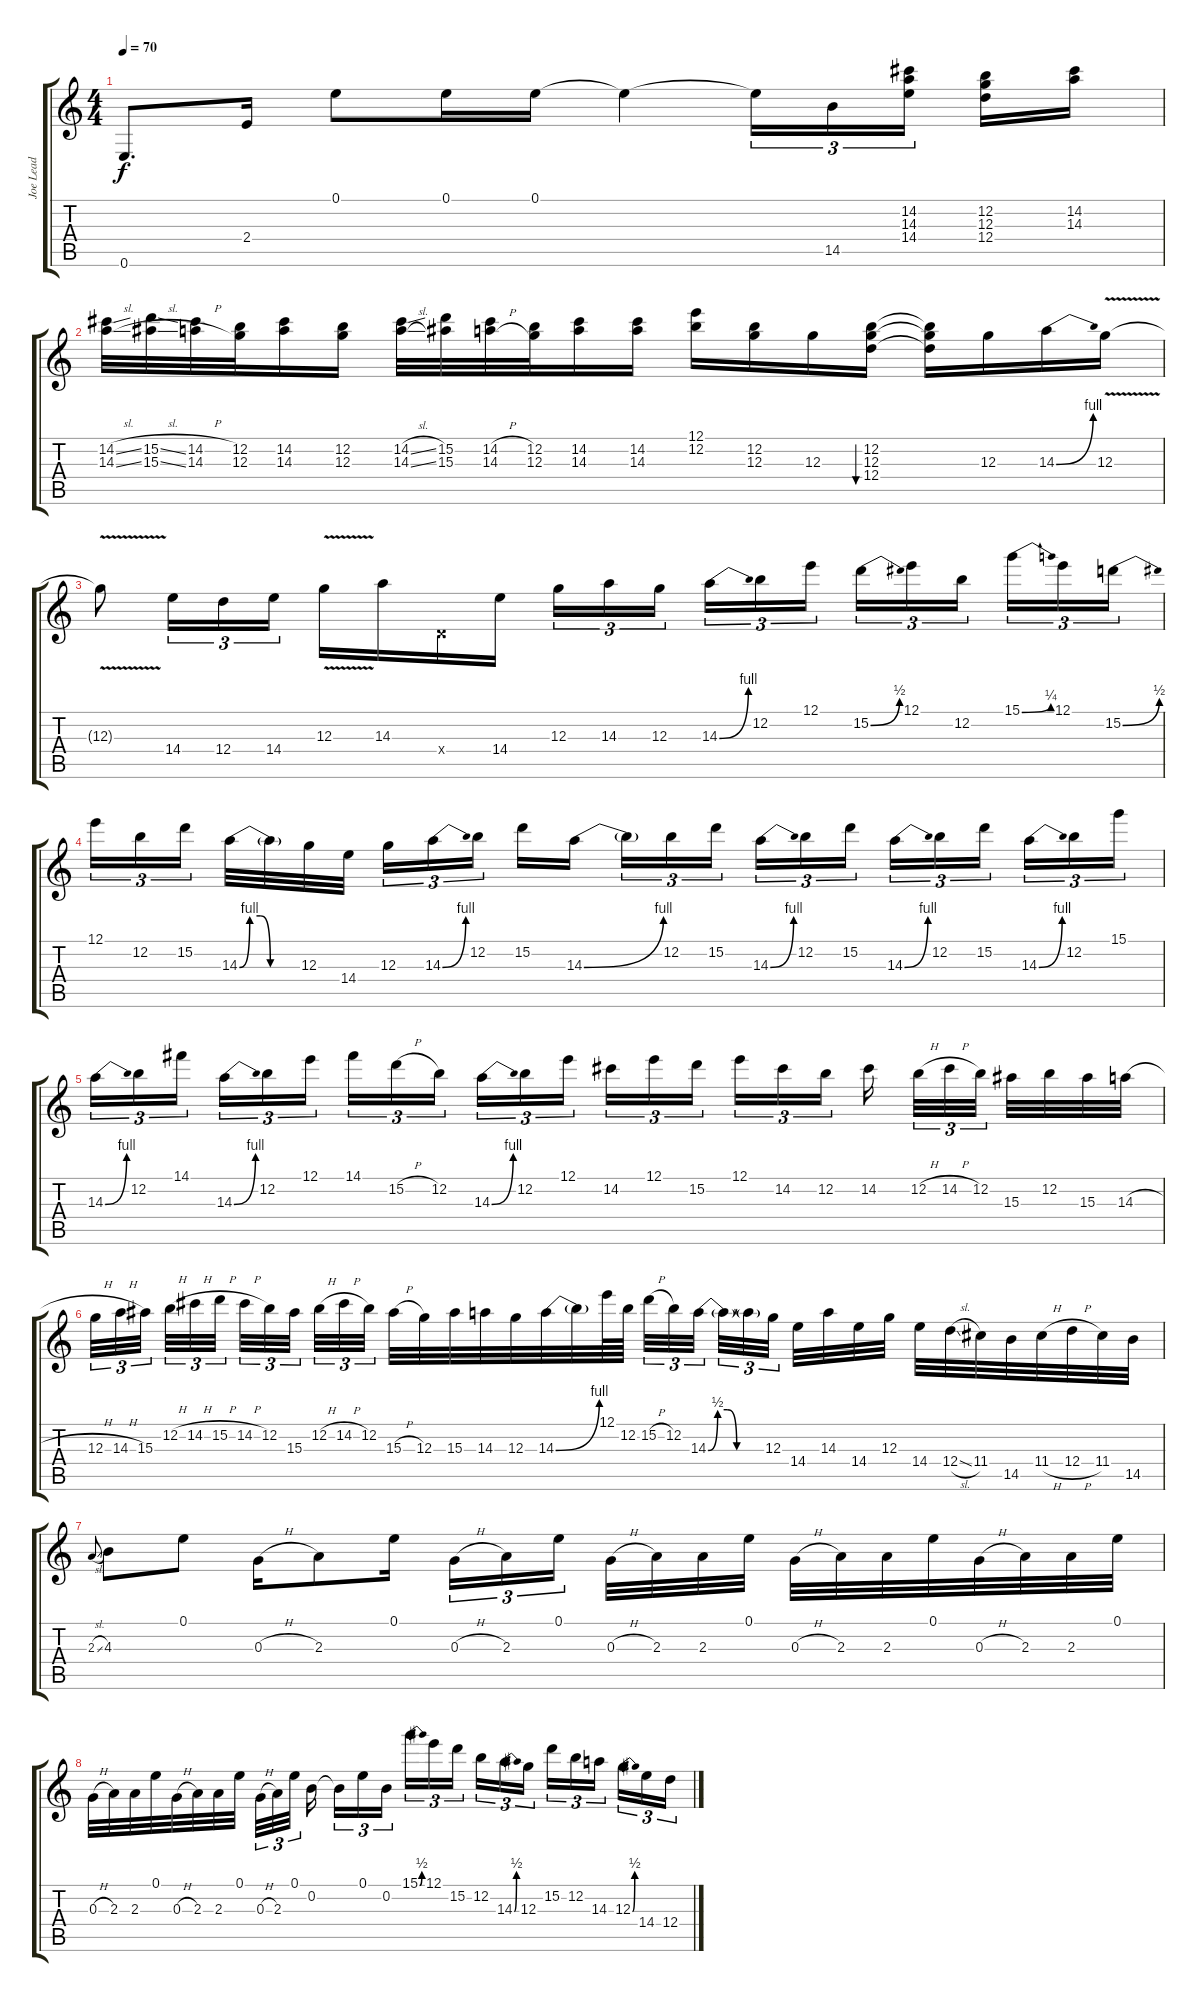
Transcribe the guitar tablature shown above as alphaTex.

\track ("Joe Lead" "Joe Lead") {instrument distortionguitar}
\staff {score tabs}
\tuning (E4 B3 G3 D3 A2 E2) {hide}
\ts (4 4)
\tempo 70
\clef g2
\ks c
0.6.8{d dy f} 2.4.16 0.1.8 0.1.16 0.1.16 0.1{t}.4 0.1{t}.16{tu (3 2)} 14.5.16{tu (3 2)} (14.2 14.3 14.4).16{tu (3 2) beam splitsecondary} (12.2 12.3 12.4).16 (14.2 14.3).16 |
(14.2{sl} 14.3{sl}).32 (15.2{sl} 15.3{sl}).32 (14.2{h} 14.3{h}).32 (12.2 12.3).32 (14.2 14.3).16 (12.2 12.3).16 (14.2{sl} 14.3{sl}).32 (15.2 15.3).32 (14.2{h} 14.3{h}).32 (12.2 12.3).32 (14.2 14.3).16 (14.2 14.3).16 (12.1 12.2).16 (12.2 12.3).16 12.3.16 (12.2 12.3 12.4).16{bu 120} (12.2{t} 12.3{t} 12.4{t}).16 12.3.16 14.3{be (bend 0 0 60 4)}.16 12.3{v}.16 |
12.3{t}.8 14.4.16{tu (3 2)} 12.4.16{tu (3 2)} 14.4.16{tu (3 2)} 12.3{v}.16 14.3.16 0.4{x}.16 14.4.16 12.3.16{tu (3 2)} 14.3.16{tu (3 2)} 12.3.16{tu (3 2) beam splitsecondary} 14.3{be (bend 0 0 60 4)}.16{tu (3 2)} 12.2.16{tu (3 2)} 12.1.16{tu (3 2)} 15.2{be (bend 0 0 60 2)}.16{tu (3 2)} 12.1.16{tu (3 2)} 12.2.16{tu (3 2) beam splitsecondary} 15.1{be (bend 0 0 60 1)}.16{tu (3 2)} 12.1.16{tu (3 2)} 15.2{be (bend 0 0 60 2)}.16{tu (3 2)} |
12.1.16{tu (3 2)} 12.2.16{tu (3 2)} 15.2.16{tu (3 2) beam splitsecondary} 14.3{be (custom 0 0 10 4 20 4 30 0 60 0)}.32 14.3{t}.32 12.3.32 14.4.32 12.3.16{tu (3 2)} 14.3{be (bend 0 0 60 4)}.16{tu (3 2)} 12.2.16{tu (3 2) beam splitsecondary} 15.2.16 14.3{be (bend 0 0 60 4)}.16 14.3{t}.16{tu (3 2)} 12.2.16{tu (3 2)} 15.2.16{tu (3 2) beam splitsecondary} 14.3{be (bend 0 0 60 4)}.16{tu (3 2)} 12.2.16{tu (3 2)} 15.2.16{tu (3 2)} 14.3{be (bend 0 0 60 4)}.16{tu (3 2)} 12.2.16{tu (3 2)} 15.2.16{tu (3 2) beam splitsecondary} 14.3{be (bend 0 0 60 4)}.16{tu (3 2)} 12.2.16{tu (3 2)} 15.1.16{tu (3 2)} |
14.3{be (bend 0 0 60 4)}.16{tu (3 2)} 12.2.16{tu (3 2)} 14.1.16{tu (3 2) beam splitsecondary} 14.3{be (bend 0 0 60 4)}.16{tu (3 2)} 12.2.16{tu (3 2)} 12.1.16{tu (3 2)} 14.1.16{tu (3 2)} 15.2{h}.16{tu (3 2)} 12.2.16{tu (3 2) beam splitsecondary} 14.3{be (bend 0 0 60 4)}.16{tu (3 2)} 12.2.16{tu (3 2)} 12.1.16{tu (3 2)} 14.2.16{tu (3 2)} 12.1.16{tu (3 2)} 15.2.16{tu (3 2) beam splitsecondary} 12.1.16{tu (3 2)} 14.2.16{tu (3 2)} 12.2.16{tu (3 2)} 14.2.16{beam splitsecondary} 12.2{h}.32{tu (3 2)} 14.2{h}.32{tu (3 2)} 12.2.32{tu (3 2) beam splitsecondary} 15.3.32 12.2.32 15.3.32 14.3{h}.32 |
12.3{h}.32{tu (3 2)} 14.3{h}.32{tu (3 2)} 15.3.32{tu (3 2) beam splitsecondary} 12.2{h}.32{tu (3 2)} 14.2{h}.32{tu (3 2)} 15.2{h}.32{tu (3 2) beam splitsecondary} 14.2{h}.32{tu (3 2)} 12.2.32{tu (3 2)} 15.3.32{tu (3 2) beam splitsecondary} 12.2{h}.32{tu (3 2)} 14.2{h}.32{tu (3 2)} 12.2.32{tu (3 2)} 15.3{h}.32 12.3.32 15.3.32 14.3.32 12.3.32 14.3{be (bend 0 0 60 4)}.32 14.3{t}.32 12.1.64 12.2.64 15.2{h}.32{tu (3 2)} 12.2.32{tu (3 2)} 14.3{be (custom 0 0 10 2 20 2 30 0 60 0)}.32{tu (3 2) beam splitsecondary} 14.3{t}.32{tu (3 2)} 14.3{t}.32{tu (3 2)} 12.3.32{tu (3 2) beam splitsecondary} 14.4.32 14.3.32 14.4.32 12.3.32 14.4.32 12.4{sl}.32 11.4.32 14.5.32 11.4{h}.32 12.4{h}.32 11.4.32 14.5.32 |
2.3{sl}.8{gr onbeat} 4.3.8 0.1.8 0.3{h}.16 2.3.8 0.1.16 0.3{h}.16{tu (3 2)} 2.3.16{tu (3 2)} 0.1.16{tu (3 2) beam splitsecondary} 0.3{h}.32 2.3.32 2.3.32 0.1.32 0.3{h}.32 2.3.32 2.3.32 0.1.32 0.3{h}.32 2.3.32 2.3.32 0.1.32 |
0.3{h}.32 2.3.32 2.3.32 0.1.32 0.3{h}.32 2.3.32 2.3.32 0.1.32 0.3{h}.32{tu (3 2)} 2.3.32{tu (3 2)} 0.1.32{tu (3 2) beam splitsecondary} 0.2.16{beam splitsecondary} 0.2{t}.16{tu (3 2)} 0.1.16{tu (3 2)} 0.2.16{tu (3 2)} 15.1{be (bend 0 0 60 2)}.16{tu (3 2)} 12.1.16{tu (3 2)} 15.2.16{tu (3 2) beam splitsecondary} 12.2.16{tu (3 2)} 14.3{be (bend 0 0 60 2)}.16{tu (3 2)} 12.3.16{tu (3 2)} 15.2.16{tu (3 2)} 12.2.16{tu (3 2)} 14.3.16{tu (3 2) beam splitsecondary} 12.3{be (bend 0 0 60 2)}.16{tu (3 2)} 14.4.16{tu (3 2)} 12.4.16{tu (3 2)}
